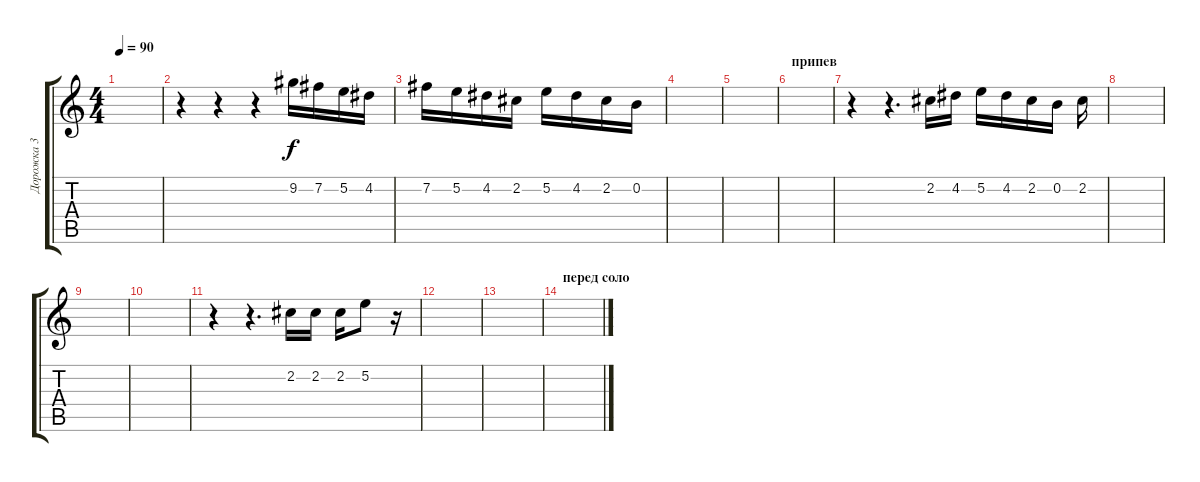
\track ("Дорожка 3" "Дорожка 3") {instrument distortionguitar}
\staff {score tabs}
\tuning (E4 B3 G3 D3 A2 E2) {hide}
\ts (4 4)
\tempo 90
\clef g2
\ks c
|
r.4 r.4 r.4 9.2.16 7.2.16 5.2.16 4.2.16 |
7.2.16 5.2.16 4.2.16 2.2.16 5.2.16 4.2.16 2.2.16 0.2.16 |
|
|
\section ("" "припев")
|
r.4 r.4{d} 2.2.16 4.2.16 5.2.16 4.2.16 2.2.16 0.2.16 2.2.16 |
|
|
|
r.4 r.4{d} 2.2.16 2.2.16 2.2.16 5.2.8 r.16 |
|
|
\section ("" "перед соло")
